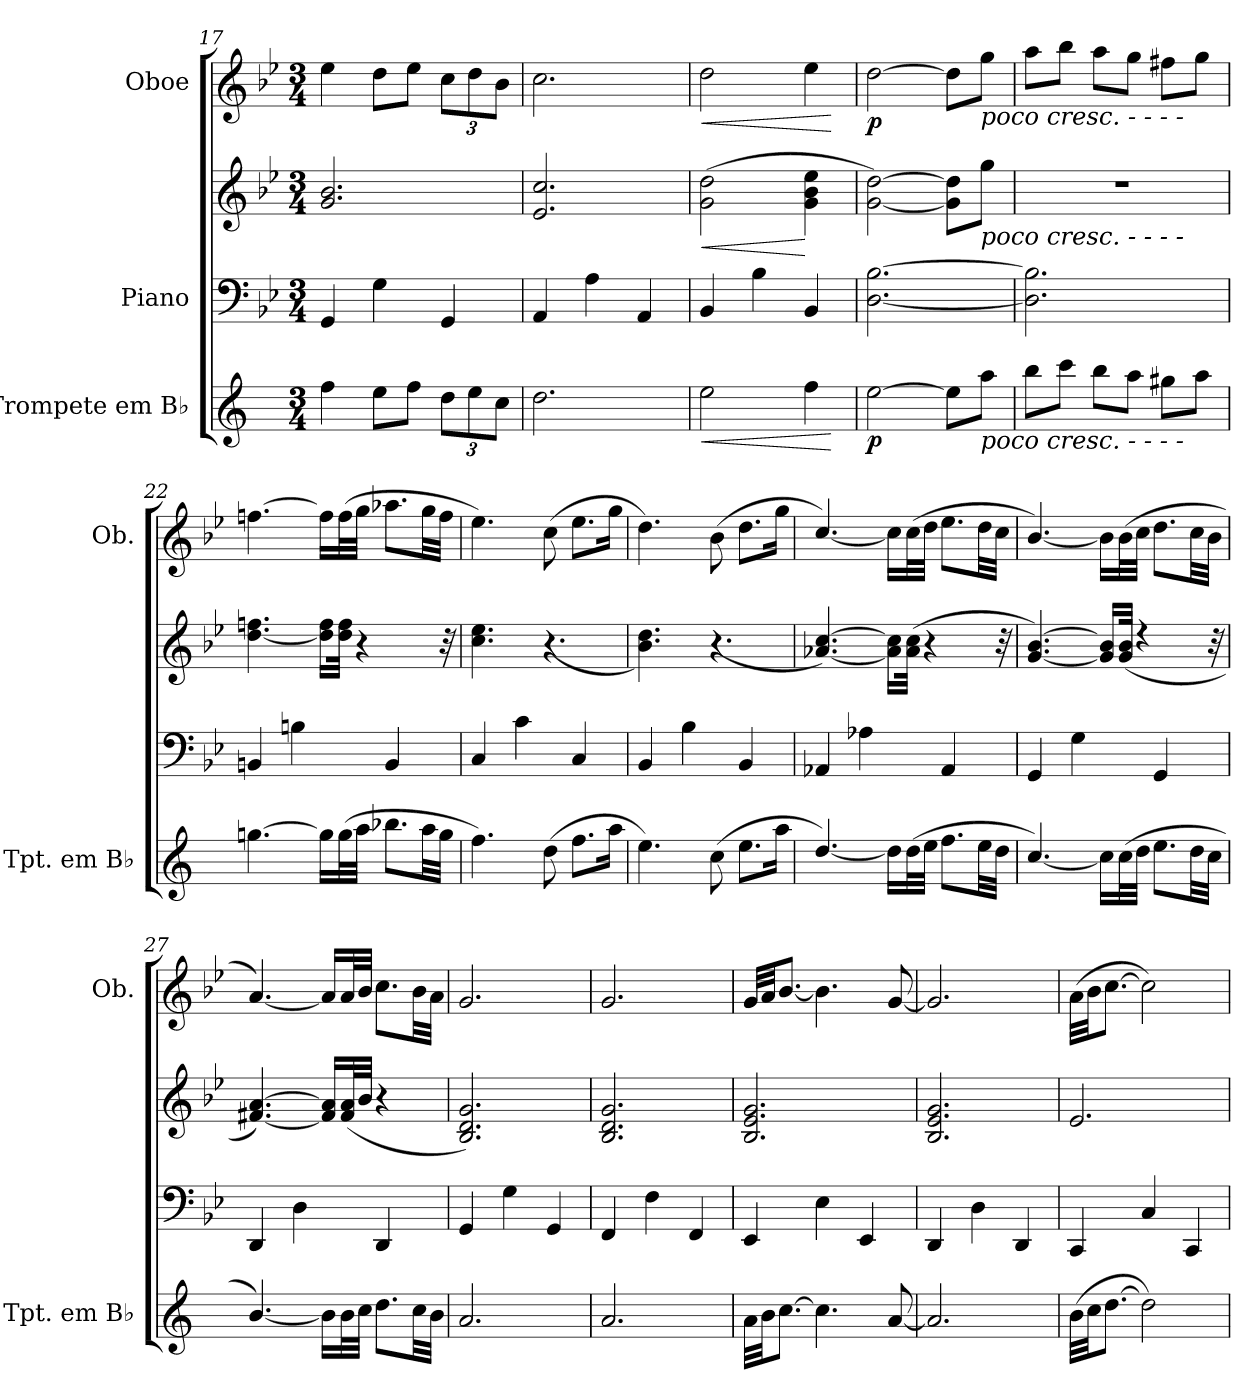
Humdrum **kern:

**kern	**dynam	**kern	**kern	**dynam	**kern	**dynam
*part3	*part3	*part2	*part2	*part2	*part1	*part1
*staff4	*staff4	*staff3	*staff2	*staff2/3	*staff1	*staff1
*I"Trompete em B♭	*	*I"Piano	*	*	*I"Oboe	*
*I'Tpt. em B♭	*	*	*	*	*I'Ob.	*
*clefG2	*	*clefF4	*clefG2	*	*clefG2	*
*ITrd1c2	*	*	*	*	*	*
*k[b-e-]	*	*k[b-e-]	*k[b-e-]	*	*k[b-e-]	*
*M3/4	*	*M3/4	*M3/4	*	*M3/4	*
=17	=17	=17	=17	=17	=17	=17
4ee-\	.	4GG/	2.g/ 2.b-/	.	4ee-\	.
8dd\L	.	4G\	.	.	8dd\L	.
8ee-\J	.	.	.	.	8ee-\J	.
*Xbrackettup	*	*	*	*	*Xbrackettup	*
12cc\L	.	4GG/	.	.	12cc\L	.
12dd\	.	.	.	.	12dd\	.
12b-\J	.	.	.	.	12b-\J	.
=18	=18	=18	=18	=18	=18	=18
2.cc\	.	4AA/	2.e-/ 2.cc/	.	2.cc\	.
.	.	4A\	.	.	.	.
.	.	4AA/	.	.	.	.
=19	=19	=19	=19	=19	=19	=19
!	!LO:HP:b	!	!	!LO:HP:b	!	!LO:HP:b
2dd\	<	4BB-/	(>2g\ 2dd\	<	2dd\	<
.	.	4B-\	.	.	.	.
4ee-\	.	4BB-/	4g\ 4b-\ 4ee-\	[	4ee-\	.
.	[	.	.	.	.	[
=20	=20	=20	=20	=20	=20	=20
!	!LO:DY:b	!	!	!LO:DY:a=2	!	!
!	!	!	!	!LO:DY:n=1:b	!	!LO:DY:b
[2dd\	p	[2.D\ [2.B-\	[2g\ [2dd\)	other-dynamics p	[2dd\	p
8dd\L]	.	.	8g\] 8dd\]L	.	8dd\L]	.
!	!	!	!	!	!LO:TX:b:i:t=poco cresc.   -   -   -   -	!
!	!	!	!LO:TX:b:i:t=poco cresc.   -   -   -   -	!	!	!
!LO:TX:b:i:t=poco cresc.   -   -   -   -	!	!	!	!	!	!
8gg\J	.	.	8gg\J	.	8gg\J	.
=21	=21	=21	=21	=21	=21	=21
8aa\L	.	2.D\] 2.B-\]	2.r	.	8aa\L	.
8bb-\J	.	.	.	.	8bb-\J	.
8aa\L	.	.	.	.	8aa\L	.
8gg\J	.	.	.	.	8gg\J	.
8ff#X\L	.	.	.	.	8ff#X\L	.
8gg\J	.	.	.	.	8gg\J	.
!!LO:LB:g=z
=22	=22	=22	=22	=22	=22	=22
[4.ffn\	.	4BBn/	[4.dd\ 4.ffn\	.	[4.ffn\	.
.	.	4Bn\	.	.	.	.
16ff\LL]	.	.	16dd\] 16ff\LL	.	16ff\LL]	.
(>32ff\L	.	.	32dd\ 32ff\JJk	.	(>32ff\L	.
32gg\JJJ	.	.	4r	.	32gg\JJJ	.
8.aa-X\L	.	4BB/	.	.	8.aa-X\L	.
32gg\LL	.	.	.	.	32gg\LL	.
32ff\JJJ	.	.	32r	.	32ff\JJJ	.
=23	=23	=23	=23	=23	=23	=23
4.ee-\)	.	4C/	4.cc\ 4.ee-\	.	4.ee-\)	.
.	.	4c\	.	.	.	.
(>8cc\	.	.	(<4.r	.	(>8cc\	.
8.ee-\L	.	4C/	.	.	8.ee-\L	.
16gg\Jk	.	.	.	.	16gg\Jk	.
=24	=24	=24	=24	=24	=24	=24
4.dd\)	.	4BB-/	4.b-\ 4.dd\)	.	4.dd\)	.
.	.	4B-\	.	.	.	.
(>8b-\	.	.	(<4.r	.	(>8b-\	.
8.dd\L	.	4BB-/	.	.	8.dd\L	.
16gg\Jk	.	.	.	.	16gg\Jk	.
=25	=25	=25	=25	=25	=25	=25
[4.cc/)	.	4AA-X/	[4.a-X/ [4.cc/)	.	[4.cc/)	.
.	.	4A-X\	.	.	.	.
16cc\LL]	.	.	16a-\] 16cc\]LL	.	16cc\LL]	.
(>32cc\L	.	.	(>32a-\ 32cc\JJk	.	(>32cc\L	.
32dd\JJJ	.	.	4r	.	32dd\JJJ	.
8.ee-\L	.	4AA-/	.	.	8.ee-\L	.
32dd\LL	.	.	.	.	32dd\LL	.
32cc\JJJ	.	.	32r	.	32cc\JJJ	.
=26	=26	=26	=26	=26	=26	=26
[4.b-/)	.	4GG/	[4.g/ [4.b-/)	.	[4.b-/)	.
.	.	4G\	.	.	.	.
16b-\LL]	.	.	16g/] 16b-/]LL	.	16b-\LL]	.
(>32b-\L	.	.	(<32g/ 32b-/JJk	.	(>32b-\L	.
32cc\JJJ	.	.	4rdd	.	32cc\JJJ	.
8.dd\L	.	4GG/	.	.	8.dd\L	.
32cc\LL	.	.	.	.	32cc\LL	.
32b-\JJJ	.	.	32r	.	32b-\JJJ	.
!!LO:LB:g=z
=27	=27	=27	=27	=27	=27	=27
[4.a/)	.	4DD/	[4.f#X/ [4.a/)	.	[4.a/)	.
.	.	4D\	.	.	.	.
16a\LL]	.	.	16f#/] 16a/]LL	.	16a/LL]	.
32a\L	.	.	(<32f#/ 32a/L	.	32a/L	.
32b-\JJJ	.	.	32b-/JJJ	.	32b-/JJJ	.
8.cc\L	.	4DD/	4r	.	8.cc\L	.
32b-\LL	.	.	.	.	32b-\LL	.
32a\JJJ	.	.	.	.	32a\JJJ	.
=28	=28	=28	=28	=28	=28	=28
2.g/	.	4GG/	2.B-/ 2.d/ 2.g/)	.	2.g/	.
.	.	4G\	.	.	.	.
.	.	4GG/	.	.	.	.
=29	=29	=29	=29	=29	=29	=29
2.g/	.	4FF/	2.B-/ 2.d/ 2.g/	.	2.g/	.
.	.	4F\	.	.	.	.
.	.	4FF/	.	.	.	.
=30	=30	=30	=30	=30	=30	=30
32g\LLL	.	4EE-/	2.B-/ 2.e-/ 2.g/	.	32g/LLL	.
32a\JJ	.	.	.	.	32a/JJ	.
[8.b-\J	.	.	.	.	[8.b-/J	.
4.b-\]	.	4E-\	.	.	4.b-\]	.
.	.	4EE-/	.	.	.	.
[8g/	.	.	.	.	[8g/	.
=31	=31	=31	=31	=31	=31	=31
2.g/]	.	4DD/	2.B-/ 2.e-/ 2.g/	.	2.g/]	.
.	.	4D\	.	.	.	.
.	.	4DD/	.	.	.	.
=32	=32	=32	=32	=32	=32	=32
(>32a\LLL	.	4CC/	2.e-/	.	(>32a\LLL	.
32b-\JJ	.	.	.	.	32b-\JJ	.
[8.cc\J	.	.	.	.	[8.cc\J	.
2cc\])	.	4C/	.	.	2cc\])	.
.	.	4CC/	.	.	.	.
=	=	=	=	=	=	=
*-	*-	*-	*-	*-	*-	*-
